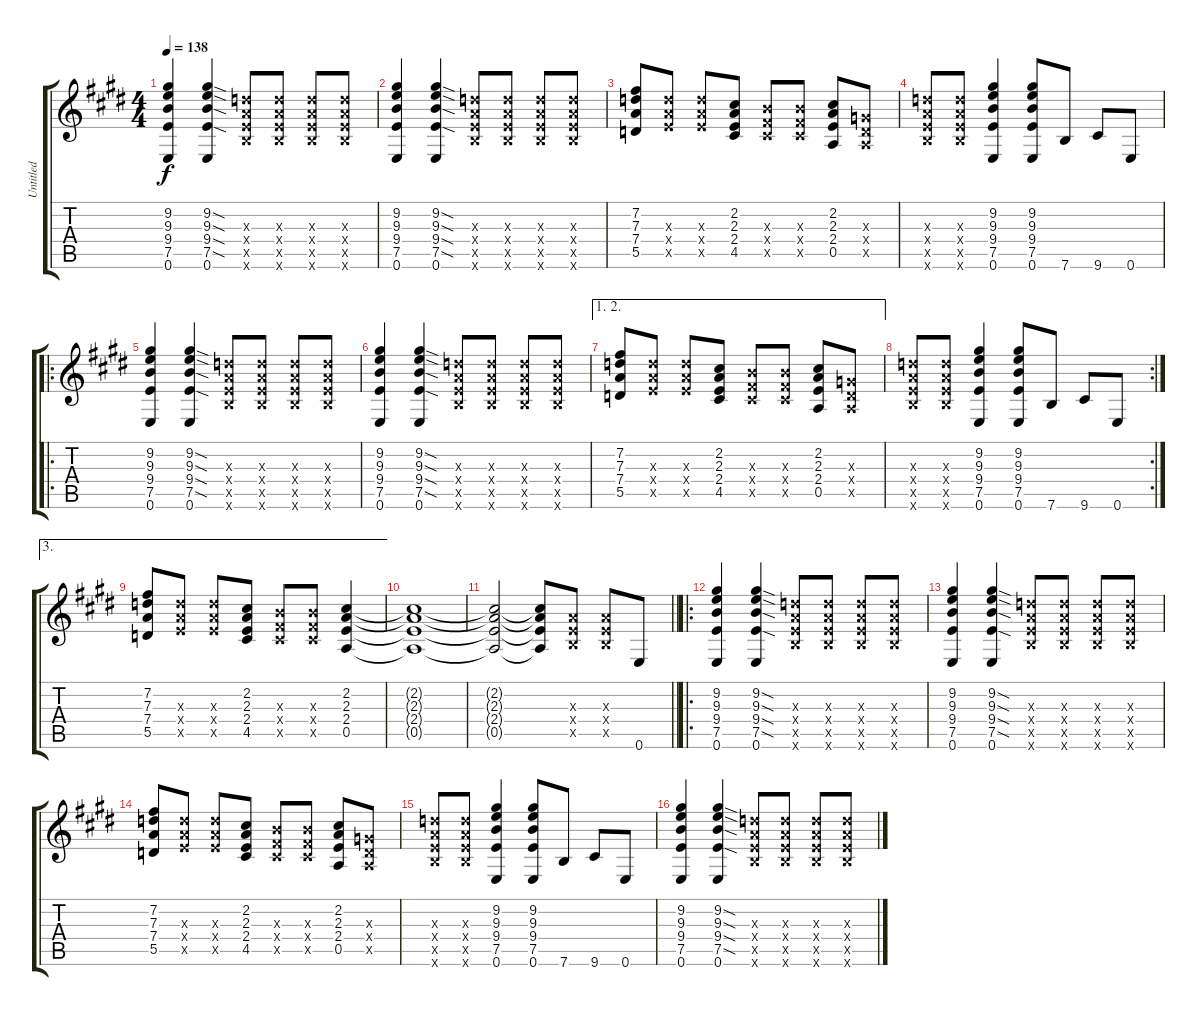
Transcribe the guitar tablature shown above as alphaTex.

\track ("Untitled" "Untitled") {instrument overdrivenguitar}
\staff {score tabs}
\tuning (E4 B3 G3 D3 A2 E2) {hide}
\ts (4 4)
\tempo 138
\clef g2
\ks e
(9.2 9.3 9.4 7.5 0.6).4{dy f instrument overdrivenguitar} (9.2{sod} 9.3{sod} 9.4{sod} 7.5{sod} 0.6).4 (7.3{x} 7.4{x} 7.5{x} 7.6{x}).8 (7.3{x} 7.4{x} 7.5{x} 7.6{x}).8 (7.3{x} 7.4{x} 7.5{x} 7.6{x}).8 (7.3{x} 7.4{x} 7.5{x} 7.6{x}).8 |
\ks c#minor
(9.2 9.3 9.4 7.5 0.6).4 (9.2{sod} 9.3{sod} 9.4{sod} 7.5{sod} 0.6).4 (7.3{x} 7.4{x} 7.5{x} 7.6{x}).8 (7.3{x} 7.4{x} 7.5{x} 7.6{x}).8 (7.3{x} 7.4{x} 7.5{x} 7.6{x}).8 (7.3{x} 7.4{x} 7.5{x} 7.6{x}).8 |
(7.2 7.3 7.4 5.5).8 (7.3{x} 7.4{x} 7.5{x}).8 (7.3{x} 7.4{x} 7.5{x}).8 (2.2 2.3 2.4 4.5).8 (4.3{x} 4.4{x} 4.5{x}).8 (4.3{x} 4.4{x} 4.5{x}).8 (2.2 2.3 2.4 0.5).8 (0.3{x} 0.4{x} 0.5{x}).8 |
(7.3{x} 7.4{x} 7.5{x} 7.6{x}).8 (7.3{x} 7.4{x} 7.5{x} 7.6{x}).8 (9.2 9.3 9.4 7.5 0.6).4 (9.2 9.3 9.4 7.5 0.6).8 7.6.8 9.6.8 0.6.8 |
\ro
\ks e
(9.2 9.3 9.4 7.5 0.6).4 (9.2{sod} 9.3{sod} 9.4{sod} 7.5{sod} 0.6).4 (7.3{x} 7.4{x} 7.5{x} 7.6{x}).8 (7.3{x} 7.4{x} 7.5{x} 7.6{x}).8 (7.3{x} 7.4{x} 7.5{x} 7.6{x}).8 (7.3{x} 7.4{x} 7.5{x} 7.6{x}).8 |
\ks c#minor
(9.2 9.3 9.4 7.5 0.6).4 (9.2{sod} 9.3{sod} 9.4{sod} 7.5{sod} 0.6).4 (7.3{x} 7.4{x} 7.5{x} 7.6{x}).8 (7.3{x} 7.4{x} 7.5{x} 7.6{x}).8 (7.3{x} 7.4{x} 7.5{x} 7.6{x}).8 (7.3{x} 7.4{x} 7.5{x} 7.6{x}).8 |
\ae (1 2)
(7.2 7.3 7.4 5.5).8 (7.3{x} 7.4{x} 7.5{x}).8 (7.3{x} 7.4{x} 7.5{x}).8 (2.2 2.3 2.4 4.5).8 (4.3{x} 4.4{x} 4.5{x}).8 (4.3{x} 4.4{x} 4.5{x}).8 (2.2 2.3 2.4 0.5).8 (0.3{x} 0.4{x} 0.5{x}).8 |
\rc 2
(7.3{x} 7.4{x} 7.5{x} 7.6{x}).8 (7.3{x} 7.4{x} 7.5{x} 7.6{x}).8 (9.2 9.3 9.4 7.5 0.6).4 (9.2 9.3 9.4 7.5 0.6).8 7.6.8 9.6.8 0.6.8 |
\ae 3
\ks e
(7.2 7.3 7.4 5.5).8 (7.3{x} 7.4{x} 7.5{x}).8 (7.3{x} 7.4{x} 7.5{x}).8 (2.2 2.3 2.4 4.5).8 (4.3{x} 4.4{x} 4.5{x}).8 (4.3{x} 4.4{x} 4.5{x}).8 (2.2 2.3 2.4 0.5).4 |
\ks c#minor
(2.2{t} 2.3{t} 2.4{t} 0.5{t}).1 |
\barLineRight lightlight
(2.2{t} 2.3{t} 2.4{t} 0.5{t}).2 (2.2{t} 2.3{t} 2.4{t} 0.5{t}).8 (2.3{x} 2.4{x} 2.5{x}).8 (2.3{x} 2.4{x} 2.5{x}).8 0.6.8 |
\ro
\ks e
(9.2 9.3 9.4 7.5 0.6).4 (9.2{sod} 9.3{sod} 9.4{sod} 7.5{sod} 0.6).4 (7.3{x} 7.4{x} 7.5{x} 7.6{x}).8 (7.3{x} 7.4{x} 7.5{x} 7.6{x}).8 (7.3{x} 7.4{x} 7.5{x} 7.6{x}).8 (7.3{x} 7.4{x} 7.5{x} 7.6{x}).8 |
\ks c#minor
(9.2 9.3 9.4 7.5 0.6).4 (9.2{sod} 9.3{sod} 9.4{sod} 7.5{sod} 0.6).4 (7.3{x} 7.4{x} 7.5{x} 7.6{x}).8 (7.3{x} 7.4{x} 7.5{x} 7.6{x}).8 (7.3{x} 7.4{x} 7.5{x} 7.6{x}).8 (7.3{x} 7.4{x} 7.5{x} 7.6{x}).8 |
(7.2 7.3 7.4 5.5).8 (7.3{x} 7.4{x} 7.5{x}).8 (7.3{x} 7.4{x} 7.5{x}).8 (2.2 2.3 2.4 4.5).8 (4.3{x} 4.4{x} 4.5{x}).8 (4.3{x} 4.4{x} 4.5{x}).8 (2.2 2.3 2.4 0.5).8 (0.3{x} 0.4{x} 0.5{x}).8 |
(7.3{x} 7.4{x} 7.5{x} 7.6{x}).8 (7.3{x} 7.4{x} 7.5{x} 7.6{x}).8 (9.2 9.3 9.4 7.5 0.6).4 (9.2 9.3 9.4 7.5 0.6).8 7.6.8 9.6.8 0.6.8 |
\ks e
(9.2 9.3 9.4 7.5 0.6).4 (9.2{sod} 9.3{sod} 9.4{sod} 7.5{sod} 0.6).4 (7.3{x} 7.4{x} 7.5{x} 7.6{x}).8 (7.3{x} 7.4{x} 7.5{x} 7.6{x}).8 (7.3{x} 7.4{x} 7.5{x} 7.6{x}).8 (7.3{x} 7.4{x} 7.5{x} 7.6{x}).8
